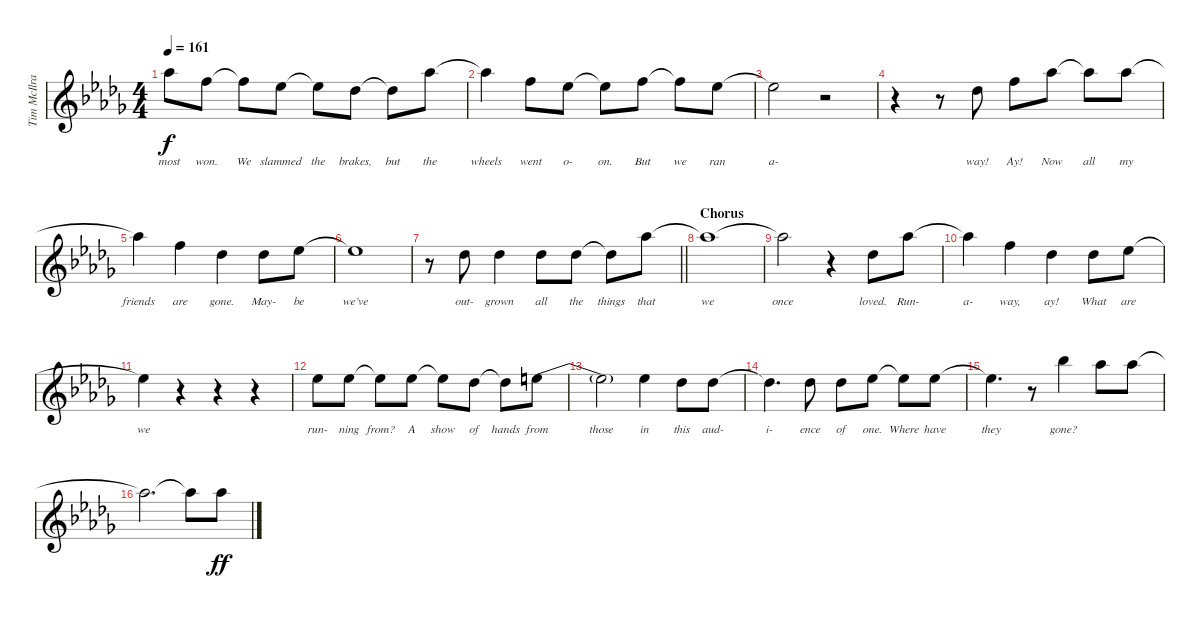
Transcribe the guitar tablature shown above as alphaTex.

\track ("Tim McIlrath - Vocals" "Tim McIlra") {instrument overdrivenguitar}
\staff {score}
\tuning (E4 B3 G3 D3 A2 E2) {hide}
\ts (4 4)
\tempo 161
\clef g2
\ks db
4.1{t}.8{lyrics (0 "most") lyrics (1 "") lyrics (2 "") lyrics (3 "") lyrics (4 "") dy f} 1.1.8{lyrics (0 "won.") lyrics (1 "") lyrics (2 "") lyrics (3 "") lyrics (4 "")} 1.1{t}.8{lyrics (0 "We") lyrics (1 "") lyrics (2 "") lyrics (3 "") lyrics (4 "")} 4.2.8{lyrics (0 "slammed") lyrics (1 "") lyrics (2 "") lyrics (3 "") lyrics (4 "")} 4.2{t}.8{lyrics (0 "the") lyrics (1 "") lyrics (2 "") lyrics (3 "") lyrics (4 "")} 2.2.8{lyrics (0 "brakes,") lyrics (1 "") lyrics (2 "") lyrics (3 "") lyrics (4 "")} 2.2{t}.8{lyrics (0 "but") lyrics (1 "") lyrics (2 "") lyrics (3 "") lyrics (4 "")} 4.1.8{lyrics (0 "the") lyrics (1 "") lyrics (2 "") lyrics (3 "") lyrics (4 "")} |
4.1{t}.4{lyrics (0 "wheels") lyrics (1 "") lyrics (2 "") lyrics (3 "") lyrics (4 "")} 1.1.8{lyrics (0 "went") lyrics (1 "") lyrics (2 "") lyrics (3 "") lyrics (4 "")} 4.2.8{lyrics (0 "o-") lyrics (1 "") lyrics (2 "") lyrics (3 "") lyrics (4 "")} 4.2{t}.8{lyrics (0 "on.") lyrics (1 "") lyrics (2 "") lyrics (3 "") lyrics (4 "")} 1.1.8{lyrics (0 "But") lyrics (1 "") lyrics (2 "") lyrics (3 "") lyrics (4 "")} 1.1{t}.8{lyrics (0 "we") lyrics (1 "") lyrics (2 "") lyrics (3 "") lyrics (4 "")} 4.2.8{lyrics (0 "ran") lyrics (1 "") lyrics (2 "") lyrics (3 "") lyrics (4 "")} |
4.2{t}.2{lyrics (0 "a-") lyrics (1 "") lyrics (2 "") lyrics (3 "") lyrics (4 "")} r.2 |
r.4 r.8 2.2.8{lyrics (0 "way!") lyrics (1 "") lyrics (2 "") lyrics (3 "") lyrics (4 "")} 6.2.8{lyrics (0 "Ay!") lyrics (1 "") lyrics (2 "") lyrics (3 "") lyrics (4 "")} 4.1.8{lyrics (0 "Now") lyrics (1 "") lyrics (2 "") lyrics (3 "") lyrics (4 "")} 4.1{t}.8{lyrics (0 "all") lyrics (1 "") lyrics (2 "") lyrics (3 "") lyrics (4 "")} 4.1.8{lyrics (0 "my") lyrics (1 "") lyrics (2 "") lyrics (3 "") lyrics (4 "")} |
4.1{t}.4{lyrics (0 "friends") lyrics (1 "") lyrics (2 "") lyrics (3 "") lyrics (4 "")} 6.2.4{lyrics (0 "are") lyrics (1 "") lyrics (2 "") lyrics (3 "") lyrics (4 "")} 2.2.4{lyrics (0 "gone.") lyrics (1 "") lyrics (2 "") lyrics (3 "") lyrics (4 "")} 2.2.8{lyrics (0 "May-") lyrics (1 "") lyrics (2 "") lyrics (3 "") lyrics (4 "")} 4.2.8{lyrics (0 "be") lyrics (1 "") lyrics (2 "") lyrics (3 "") lyrics (4 "")} |
4.2{t}.1{lyrics (0 "we’ve") lyrics (1 "") lyrics (2 "") lyrics (3 "") lyrics (4 "")} |
\barLineRight lightlight
r.8 2.2.8{lyrics (0 "out-") lyrics (1 "") lyrics (2 "") lyrics (3 "") lyrics (4 "")} 2.2.4{lyrics (0 "grown") lyrics (1 "") lyrics (2 "") lyrics (3 "") lyrics (4 "")} 2.2.8{lyrics (0 "all") lyrics (1 "") lyrics (2 "") lyrics (3 "") lyrics (4 "")} 2.2.8{lyrics (0 "the") lyrics (1 "") lyrics (2 "") lyrics (3 "") lyrics (4 "")} 2.2{t}.8{lyrics (0 "things") lyrics (1 "") lyrics (2 "") lyrics (3 "") lyrics (4 "")} 4.1.8{lyrics (0 "that") lyrics (1 "") lyrics (2 "") lyrics (3 "") lyrics (4 "")} |
\section ("" "Chorus")
4.1{t}.1{lyrics (0 "we") lyrics (1 "") lyrics (2 "") lyrics (3 "") lyrics (4 "")} |
4.1{t}.2{lyrics (0 "once") lyrics (1 "") lyrics (2 "") lyrics (3 "") lyrics (4 "")} r.4 2.2.8{lyrics (0 "loved.") lyrics (1 "") lyrics (2 "") lyrics (3 "") lyrics (4 "")} 4.1.8{lyrics (0 "Run-") lyrics (1 "") lyrics (2 "") lyrics (3 "") lyrics (4 "")} |
4.1{t}.4{lyrics (0 "a-") lyrics (1 "") lyrics (2 "") lyrics (3 "") lyrics (4 "")} 1.1.4{lyrics (0 "way,") lyrics (1 "") lyrics (2 "") lyrics (3 "") lyrics (4 "")} 2.2.4{lyrics (0 "ay!") lyrics (1 "") lyrics (2 "") lyrics (3 "") lyrics (4 "")} 2.2.8{lyrics (0 "What") lyrics (1 "") lyrics (2 "") lyrics (3 "") lyrics (4 "")} 4.2.8{lyrics (0 "are") lyrics (1 "") lyrics (2 "") lyrics (3 "") lyrics (4 "")} |
4.2{t}.4{lyrics (0 "we") lyrics (1 "") lyrics (2 "") lyrics (3 "") lyrics (4 "")} r.4 r.4 r.4 |
4.2.8{lyrics (0 "run-") lyrics (1 "") lyrics (2 "") lyrics (3 "") lyrics (4 "")} 4.2.8{lyrics (0 "ning") lyrics (1 "") lyrics (2 "") lyrics (3 "") lyrics (4 "")} 4.2{t}.8{lyrics (0 "from?") lyrics (1 "") lyrics (2 "") lyrics (3 "") lyrics (4 "")} 4.2.8{lyrics (0 "A") lyrics (1 "") lyrics (2 "") lyrics (3 "") lyrics (4 "")} 4.2{t}.8{lyrics (0 "show") lyrics (1 "") lyrics (2 "") lyrics (3 "") lyrics (4 "")} 2.2.8{lyrics (0 "of") lyrics (1 "") lyrics (2 "") lyrics (3 "") lyrics (4 "")} 2.2{t}.8{lyrics (0 "hands") lyrics (1 "") lyrics (2 "") lyrics (3 "") lyrics (4 "")} 4.2{be (custom 0 2 9 2 22 0 60 0)}.8{lyrics (0 "from") lyrics (1 "") lyrics (2 "") lyrics (3 "") lyrics (4 "")} |
4.2{t}.2{lyrics (0 "those") lyrics (1 "") lyrics (2 "") lyrics (3 "") lyrics (4 "")} 4.2.4{lyrics (0 "in") lyrics (1 "") lyrics (2 "") lyrics (3 "") lyrics (4 "")} 2.2.8{lyrics (0 "this") lyrics (1 "") lyrics (2 "") lyrics (3 "") lyrics (4 "")} 2.2.8{lyrics (0 "aud-") lyrics (1 "") lyrics (2 "") lyrics (3 "") lyrics (4 "")} |
2.2{t}.4{d lyrics (0 "i-") lyrics (1 "") lyrics (2 "") lyrics (3 "") lyrics (4 "")} 2.2.8{lyrics (0 "ence") lyrics (1 "") lyrics (2 "") lyrics (3 "") lyrics (4 "")} 2.2.8{lyrics (0 "of") lyrics (1 "") lyrics (2 "") lyrics (3 "") lyrics (4 "")} 4.2.8{lyrics (0 "one.") lyrics (1 "") lyrics (2 "") lyrics (3 "") lyrics (4 "")} 4.2{t}.8{lyrics (0 "Where") lyrics (1 "") lyrics (2 "") lyrics (3 "") lyrics (4 "")} 4.2.8{lyrics (0 "have") lyrics (1 "") lyrics (2 "") lyrics (3 "") lyrics (4 "")} |
4.2{t}.4{d lyrics (0 "they") lyrics (1 "") lyrics (2 "") lyrics (3 "") lyrics (4 "")} r.8 6.1.4{lyrics (0 "gone?") lyrics (1 "") lyrics (2 "") lyrics (3 "") lyrics (4 "")} 4.1.8 4.1.8 |
4.1{t}.2{d} 4.1{t}.8 4.1.8{dy ff}
